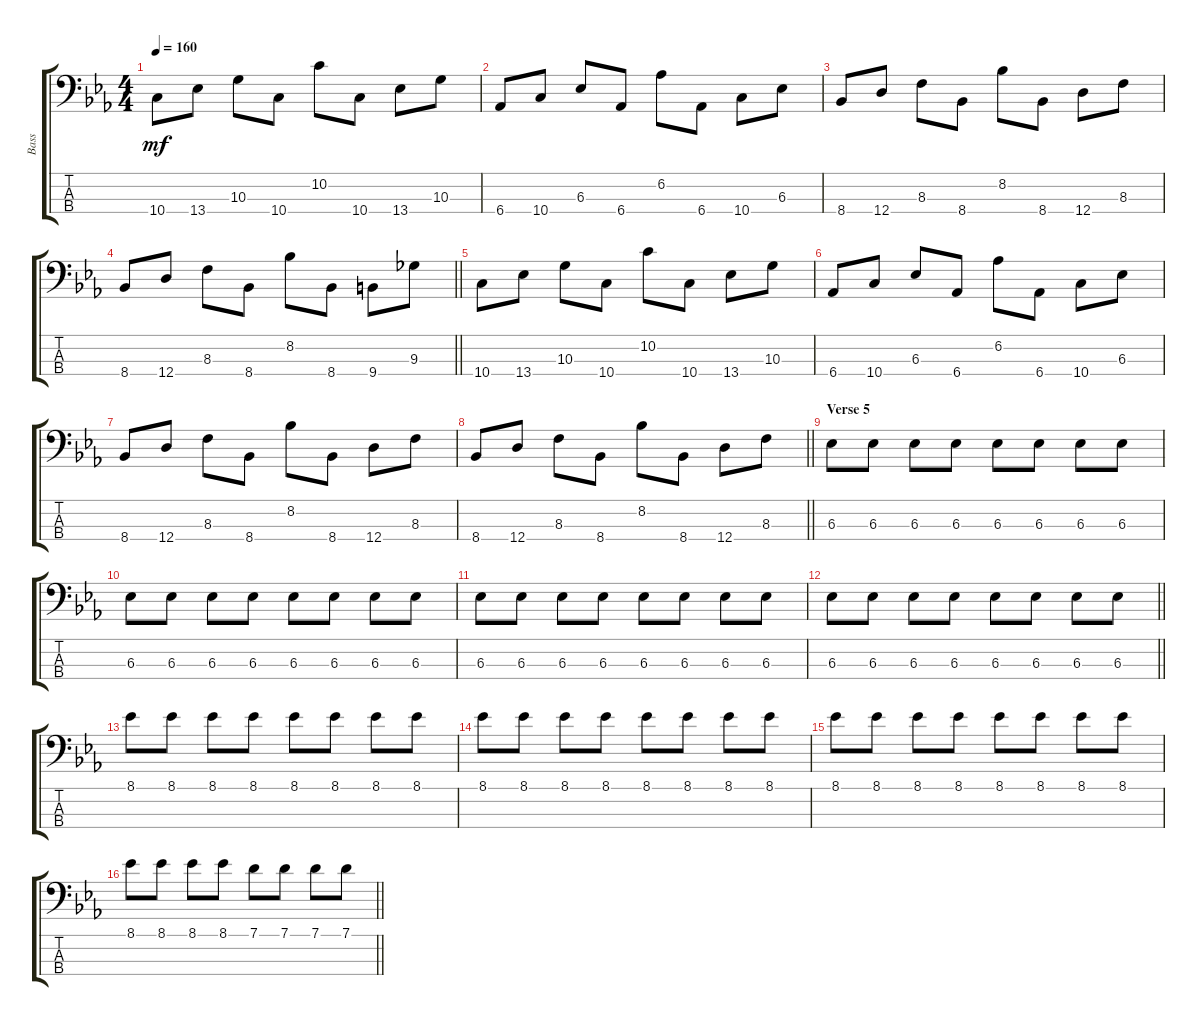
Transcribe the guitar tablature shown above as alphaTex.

\track ("Bass" "Bass") {instrument electricbassfinger}
\staff {score tabs}
\tuning (G2 D2 A1 D1) {hide}
\ts (4 4)
\section ("" "")
\tempo 160
\clef f4
\ks eb
10.4.8{dy mf} 13.4.8 10.3.8 10.4.8 10.2.8 10.4.8 13.4.8 10.3.8 |
6.4.8 10.4.8 6.3.8 6.4.8 6.2.8 6.4.8 10.4.8 6.3.8 |
8.4.8 12.4.8 8.3.8 8.4.8 8.2.8 8.4.8 12.4.8 8.3.8 |
\barLineRight lightlight
8.4.8 12.4.8 8.3.8 8.4.8 8.2.8 8.4.8 9.4.8 9.3.8 |
\section ("" "")
10.4.8 13.4.8 10.3.8 10.4.8 10.2.8 10.4.8 13.4.8 10.3.8 |
6.4.8 10.4.8 6.3.8 6.4.8 6.2.8 6.4.8 10.4.8 6.3.8 |
8.4.8 12.4.8 8.3.8 8.4.8 8.2.8 8.4.8 12.4.8 8.3.8 |
\barLineRight lightlight
8.4.8 12.4.8 8.3.8 8.4.8 8.2.8 8.4.8 12.4.8 8.3.8 |
\section ("" "Verse 5")
6.3.8 6.3.8 6.3.8 6.3.8 6.3.8 6.3.8 6.3.8 6.3.8 |
6.3.8 6.3.8 6.3.8 6.3.8 6.3.8 6.3.8 6.3.8 6.3.8 |
6.3.8 6.3.8 6.3.8 6.3.8 6.3.8 6.3.8 6.3.8 6.3.8 |
\barLineRight lightlight
6.3.8 6.3.8 6.3.8 6.3.8 6.3.8 6.3.8 6.3.8 6.3.8 |
\section ("" "")
8.1.8 8.1.8 8.1.8 8.1.8 8.1.8 8.1.8 8.1.8 8.1.8 |
8.1.8 8.1.8 8.1.8 8.1.8 8.1.8 8.1.8 8.1.8 8.1.8 |
8.1.8 8.1.8 8.1.8 8.1.8 8.1.8 8.1.8 8.1.8 8.1.8 |
\barLineRight lightlight
8.1.8 8.1.8 8.1.8 8.1.8 7.1.8 7.1.8 7.1.8 7.1.8
